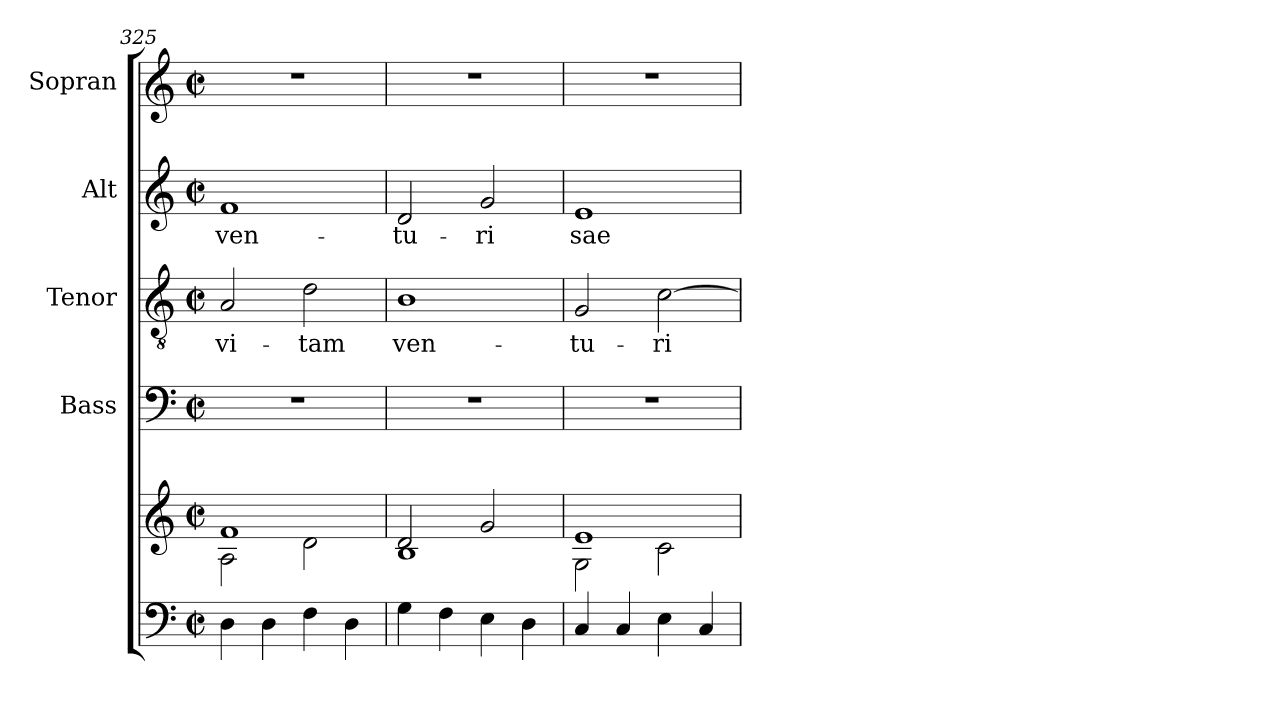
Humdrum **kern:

**kern	**kern	**kern	**kern	**text	**kern	**text	**kern
*part5	*part5	*part4	*part3	*part3	*part2	*part2	*part1
*staff6	*staff5	*staff4	*staff3	*staff3	*staff2	*staff2	*staff1
*	*	*I"Bass	*I"Tenor	*	*I"Alt	*	*I"Sopran
*	*	*I'B.	*I'T.	*	*I'A.	*	*I'S.
*clefF4	*clefG2	*clefF4	*clefGv2	*	*clefG2	*	*clefG2
*k[]	*k[]	*k[]	*k[]	*	*k[]	*	*k[]
*C:	*C:	*C:	*C:	*	*C:	*	*C:
*M2/2	*M2/2	*M2/2	*M2/2	*	*M2/2	*	*M2/2
*met(c|)	*met(c|)	*met(c|)	*met(c|)	*	*met(c|)	*	*met(c|)
=325	=325	=325	=325	=325	=325	=325	=325
*	*^	*	*	*	*	*	*
!	!	!	!	!	!LO:LY:b	!	!LO:LY:b	!
4D\	1f	2A\	1r	2A/	vi-	1f	ven-	1r
4D\	.	.	.	.	.	.	.	.
!	!	!	!	!	!LO:LY:b	!	!	!
4F\	.	2d\	.	2d\	-tam	.	.	.
4D\	.	.	.	.	.	.	.	.
=326	=326	=326	=326	=326	=326	=326	=326	=326
!	!	!	!	!	!LO:LY:b	!	!LO:LY:b	!
4G\	2d/	1B	1r	1B	ven-	2d/	-tu-	1r
4F\	.	.	.	.	.	.	.	.
!	!	!	!	!	!	!	!LO:LY:b	!
4E\	2g/	.	.	.	.	2g/	-ri	.
4D\	.	.	.	.	.	.	.	.
=327	=327	=327	=327	=327	=327	=327	=327	=327
!	!	!	!	!	!LO:LY:b	!	!LO:LY:b	!
4C/	1e	2G\	1r	2G/	-tu-	1e	sae-	1r
4C/	.	.	.	.	.	.	.	.
!	!	!	!	!	!LO:LY:b	!	!	!
4E\	.	2c\	.	[2c\	-ri	.	.	.
4C/	.	.	.	.	.	.	.	.
*	*v	*v	*	*	*	*	*	*
=	=	=	=	=	=	=	=
*-	*-	*-	*-	*-	*-	*-	*-
